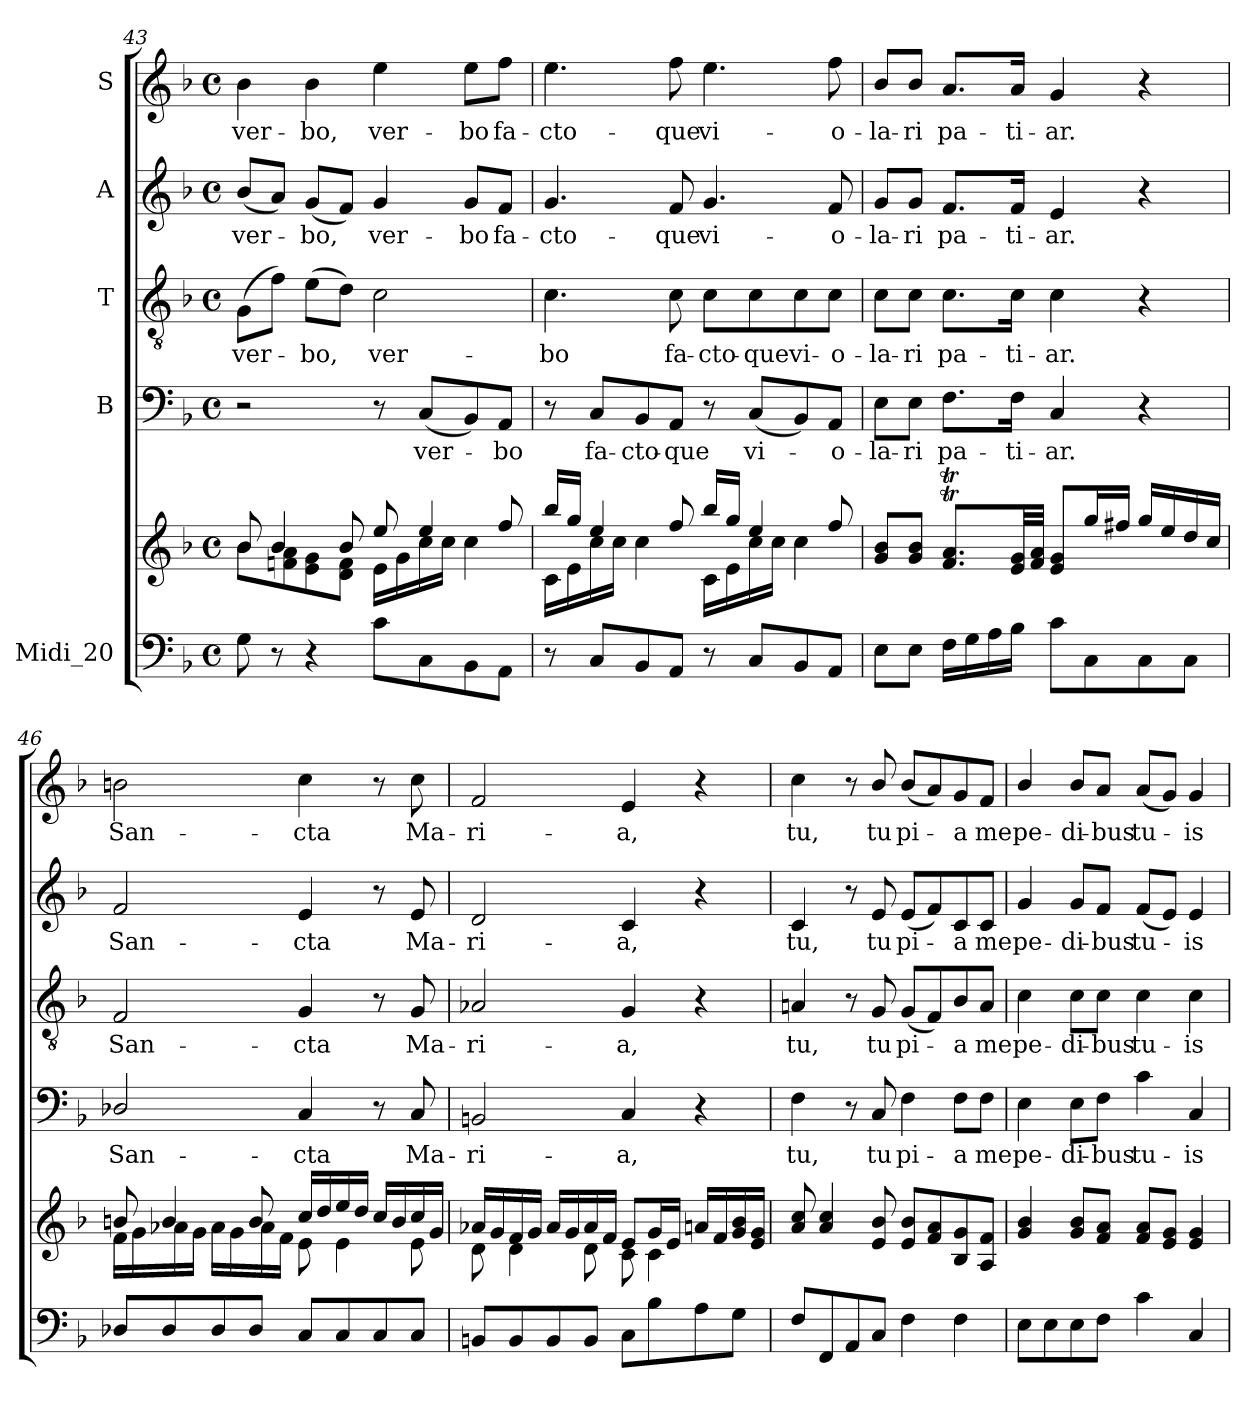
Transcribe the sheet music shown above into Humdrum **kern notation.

**kern	**kern	**kern	**text	**kern	**text	**kern	**text	**kern	**text
*part5	*part5	*part4	*part4	*part3	*part3	*part2	*part2	*part1	*part1
*staff6	*staff5	*staff4	*staff4	*staff3	*staff3	*staff2	*staff2	*staff1	*staff1
*I"Midi_20	*	*I"B	*	*I"T	*	*I"A	*	*I"S	*
*clefF4	*clefG2	*clefF4	*	*clefGv2	*	*clefG2	*	*clefG2	*
*k[b-]	*k[b-]	*k[b-]	*	*k[b-]	*	*k[b-]	*	*k[b-]	*
*F:	*F:	*F:	*	*F:	*	*F:	*	*F:	*
*M4/4	*M4/4	*M4/4	*	*M4/4	*	*M4/4	*	*M4/4	*
*met(c)	*met(c)	*met(c)	*	*met(c)	*	*met(c)	*	*met(c)	*
=43	=43	=43	=43	=43	=43	=43	=43	=43	=43
*	*^	*	*	*	*	*	*	*	*
!	!	!	!	!	!	!LO:LY:b	!	!LO:LY:b	!	!LO:LY:b
8G\	8b-/	8b-\L	2r	.	(>8G\L	ver-	(<8b-/L	ver-	4b-\	ver-
8r	4b-/	8fni\ 8a\	.	.	8f\J)	.	8a/J)	.	.	.
!	!	!	!	!	!	!LO:LY:b	!	!LO:LY:b	!	!LO:LY:b
4r	.	8e\ 8g\	.	.	(>8e\L	bo,	(<8g/L	bo,	4b-\	-bo,
.	8b-/	8d\ 8f\J	.	.	8d\J)	.	8f/J)	.	.	.
!	!	!	!	!	!	!LO:LY:b	!	!LO:LY:b	!	!LO:LY:b
8c\L	8ee/	16e\LL	8r	.	2c\	ver-	4g/	ver-	4ee\	ver-
.	.	16g\	.	.	.	.	.	.	.	.
!	!	!	!	!LO:LY:b	!	!	!	!	!	!
8C\	4ee/	16cc\	(<8C/L	ver-	.	.	.	.	.	.
.	.	16cc\JJ	.	.	.	.	.	.	.	.
!	!	!	!	!	!	!	!	!LO:LY:b	!	!LO:LY:b
8BB-\	.	4cc\	8BB-/)	.	.	.	8g/L	-bo	8ee\L	-bo
!	!	!	!	!LO:LY:b	!	!	!	!LO:LY:b	!	!LO:LY:b
8AA\J	8ff/	.	8AA/J	bo	.	.	8f/J	fa-	8ff\J	fa-
!!LO:LB:g=z
=44	=44	=44	=44	=44	=44	=44	=44	=44	=44	=44
!	!	!	!	!	!	!LO:LY:b	!	!LO:LY:b	!	!LO:LY:b
8r	16bb-/LL	16c\LL	8r	.	4.c\	-bo	4.g/	-cto-	4.ee\	-cto-
.	16gg/JJ	16e\	.	.	.	.	.	.	.	.
!	!	!	!	!LO:LY:b	!	!	!	!	!	!
8C/L	4ee/	16cc\	8C/L	fa-	.	.	.	.	.	.
.	.	16cc\JJ	.	.	.	.	.	.	.	.
!	!	!	!	!LO:LY:b	!	!	!	!	!	!
8BB-/	.	4cc\	8BB-/	-cto-	.	.	.	.	.	.
!	!	!	!	!LO:LY:b	!	!LO:LY:b	!	!LO:LY:b	!	!LO:LY:b
8AA/J	8ff/	.	8AA/J	-que	8c\	fa-	8f/	-que	8ff\	-que
!	!	!	!	!	!	!LO:LY:b	!	!LO:LY:b	!	!LO:LY:b
8r	16bb-/LL	16c\LL	8r	.	8c\L	-cto-	4.g/	vi-	4.ee\	vi-
.	16gg/JJ	16e\	.	.	.	.	.	.	.	.
!	!	!	!	!LO:LY:b	!	!LO:LY:b	!	!	!	!
8C/L	4ee/	16cc\	(<8C/L	vi-	8c\	-que	.	.	.	.
.	.	16cc\JJ	.	.	.	.	.	.	.	.
!	!	!	!	!	!	!LO:LY:b	!	!	!	!
8BB-/	.	4cc\	8BB-/)	.	8c\	vi-	.	.	.	.
!	!	!	!	!LO:LY:b	!	!LO:LY:b	!	!LO:LY:b	!	!LO:LY:b
8AA/J	8ff/	.	8AA/J	o-	8c\J	-o-	8f/	-o-	8ff\	-o-
!!LO:PB:g=z
=45	=45	=45	=45	=45	=45	=45	=45	=45	=45	=45
!	!	!	!	!LO:LY:b	!	!LO:LY:b	!	!LO:LY:b	!	!LO:LY:b
8E\L	8g/ 8b-/L	2ryy	8E\L	-la-	8c\L	-la-	8g/L	-la-	8b-/L	-la-
!	!	!	!	!LO:LY:b	!	!LO:LY:b	!	!LO:LY:b	!	!LO:LY:b
8E\J	8g/ 8b-/J	.	8E\J	-ri	8c\J	-ri	8g/J	-ri	8b-/J	-ri
!	!	!	!	!LO:LY:b	!	!LO:LY:b	!	!LO:LY:b	!	!LO:LY:b
16F\LL	8.f/T 8.a/TL	.	8.F\L	pa-	8.c\L	pa-	8.f/L	pa-	8.a/L	pa-
16G\	.	.	.	.	.	.	.	.	.	.
16A\	.	.	.	.	.	.	.	.	.	.
!	!	!	!	!LO:LY:b	!	!LO:LY:b	!	!LO:LY:b	!	!LO:LY:b
16B-\JJ	32e/ 32g/LL	.	16F\Jk	-ti-	16c\Jk	-ti-	16f/Jk	-ti-	16a/Jk	-ti-
.	32f/ 32a/JJJ	.	.	.	.	.	.	.	.	.
!	!	!	!	!LO:LY:b	!	!LO:LY:b	!	!LO:LY:b	!	!LO:LY:b
8c\L	8e/ 8g/L	2ryy	4C/	-ar.	4c\	-ar.	4e/	-ar.	4g/	-ar.
8C\	16gg/L	.	.	.	.	.	.	.	.	.
.	16ff#X/JJ	.	.	.	.	.	.	.	.	.
8C\	16gg/LL	.	4r	.	4r	.	4r	.	4r	.
.	16ee/	.	.	.	.	.	.	.	.	.
8C\J	16dd/	.	.	.	.	.	.	.	.	.
.	16cc/JJ	.	.	.	.	.	.	.	.	.
=46	=46	=46	=46	=46	=46	=46	=46	=46	=46	=46
!	!	!	!	!LO:LY:b	!	!LO:LY:b	!	!LO:LY:b	!	!LO:LY:b
8D-X/L	8bn/	16f\LL	2D-X/	San-	2F/	San-	2f/	San-	2bn\	San-
.	.	16g\	.	.	.	.	.	.	.	.
8D-/	4b/	16a-X\	.	.	.	.	.	.	.	.
.	.	16g\JJ	.	.	.	.	.	.	.	.
8D-/	.	16a-\LL	.	.	.	.	.	.	.	.
.	.	16g\	.	.	.	.	.	.	.	.
8D-/J	8b/	16a-\	.	.	.	.	.	.	.	.
.	.	16f\JJ	.	.	.	.	.	.	.	.
!	!	!	!	!LO:LY:b	!	!LO:LY:b	!	!LO:LY:b	!	!LO:LY:b
8C/L	16cc/LL	8e\	4C/	-cta	4G/	-cta	4e/	-cta	4cc\	-cta
.	16dd/	.	.	.	.	.	.	.	.	.
8C/	16ee/	4e\	.	.	.	.	.	.	.	.
.	16dd/JJ	.	.	.	.	.	.	.	.	.
8C/	16cc/LL	.	8r	.	8r	.	8r	.	8r	.
.	16b/	.	.	.	.	.	.	.	.	.
!	!	!	!	!LO:LY:b	!	!LO:LY:b	!	!LO:LY:b	!	!LO:LY:b
8C/J	16cc/	8e\	8C/	Ma-	8G/	Ma-	8e/	Ma-	8cc\	Ma-
.	16g/JJ	.	.	.	.	.	.	.	.	.
=47	=47	=47	=47	=47	=47	=47	=47	=47	=47	=47
!	!	!	!	!LO:LY:b	!	!LO:LY:b	!	!LO:LY:b	!	!LO:LY:b
8BBn/L	16a-X/LL	8d\	2BBn/	-ri-	2A-X/	-ri-	2d/	-ri-	2f/	-ri-
.	16g/	.	.	.	.	.	.	.	.	.
8BB/	16f/	4d\	.	.	.	.	.	.	.	.
.	16g/JJ	.	.	.	.	.	.	.	.	.
8BB/	16a-/LL	.	.	.	.	.	.	.	.	.
.	16g/	.	.	.	.	.	.	.	.	.
8BB/J	16a-/	8d\	.	.	.	.	.	.	.	.
.	16f/JJ	.	.	.	.	.	.	.	.	.
!	!	!	!	!LO:LY:b	!	!LO:LY:b	!	!LO:LY:b	!	!LO:LY:b
8C\L	8e/L	8c\	4C/	-a,	4G/	-a,	4c/	-a,	4e/	-a,
8B-i\	16g/L	4c\	.	.	.	.	.	.	.	.
.	16e/JJ	.	.	.	.	.	.	.	.	.
8A\	16an/LL	.	4r	.	4r	.	4r	.	4r	.
.	16f/	.	.	.	.	.	.	.	.	.
8G\J	16g/ 16b-/	8ryy	.	.	.	.	.	.	.	.
.	16e/ 16g/JJ	.	.	.	.	.	.	.	.	.
!!LO:LB:g=z
=48	=48	=48	=48	=48	=48	=48	=48	=48	=48	=48
!	!	!	!	!LO:LY:b	!	!LO:LY:b	!	!LO:LY:b	!	!LO:LY:b
8F/L	8a/ 8cc/	2ryy	4F\	tu,	4Ani/	tu,	4c/	tu,	4cc\	tu,
8FF/	4a/ 4cc/	.	.	.	.	.	.	.	.	.
8AA/	.	.	8r	.	8r	.	8r	.	8r	.
!	!	!	!	!LO:LY:b	!	!LO:LY:b	!	!LO:LY:b	!	!LO:LY:b
8C/J	8e/ 8b-/	.	8C/	tu	8G/	tu	8e/	tu	8b-/	tu
!	!	!	!	!LO:LY:b	!	!LO:LY:b	!	!LO:LY:b	!	!LO:LY:b
4F\	8e/ 8b-/L	2ryy	4F\	pi-	(<8G/L	pi-	(<8e/L	pi-	(<8b-/L	pi-
.	8f/ 8a/	.	.	.	8F/)	.	8f/)	.	8a/)	.
!	!	!	!	!LO:LY:b	!	!LO:LY:b	!	!LO:LY:b	!	!LO:LY:b
4F\	8B-/ 8g/	.	8F\L	-a	8B-/	a	8c/	a	8g/	a
!	!	!	!	!LO:LY:b	!	!LO:LY:b	!	!LO:LY:b	!	!LO:LY:b
.	8A/ 8f/J	.	8F\J	me	8A/J	me	8c/J	me	8f/J	me
*	*v	*v	*	*	*	*	*	*	*	*
!!LO:PB:g=z
=49	=49	=49	=49	=49	=49	=49	=49	=49	=49
!	!	!	!LO:LY:b	!	!LO:LY:b	!	!LO:LY:b	!	!LO:LY:b
8E\L	4g/ 4b-/	4E\	pe-	4c\	pe-	4g/	pe-	4b-/	pe-
8E\	.	.	.	.	.	.	.	.	.
!	!	!	!LO:LY:b	!	!LO:LY:b	!	!LO:LY:b	!	!LO:LY:b
8E\	8g/ 8b-/L	8E\L	-di-	8c\L	-di-	8g/L	-di-	8b-/L	-di-
!	!	!	!LO:LY:b	!	!LO:LY:b	!	!LO:LY:b	!	!LO:LY:b
8F\J	8f/ 8a/J	8F\J	-bus	8c\J	-bus	8f/J	-bus	8a/J	-bus
!	!	!	!LO:LY:b	!	!LO:LY:b	!	!LO:LY:b	!	!LO:LY:b
4c\	8f/ 8a/L	4c\	tu-	4c\	tu-	(<8f/L	tu-	(<8a/L	tu-
.	8e/ 8g/J	.	.	.	.	8e/J)	.	8g/J)	.
!	!	!	!LO:LY:b	!	!LO:LY:b	!	!LO:LY:b	!	!LO:LY:b
4C/	4e/ 4g/	4C/	-is	4c\	-is	4e/	is	4g/	is
=	=	=	=	=	=	=	=	=	=
*-	*-	*-	*-	*-	*-	*-	*-	*-	*-
